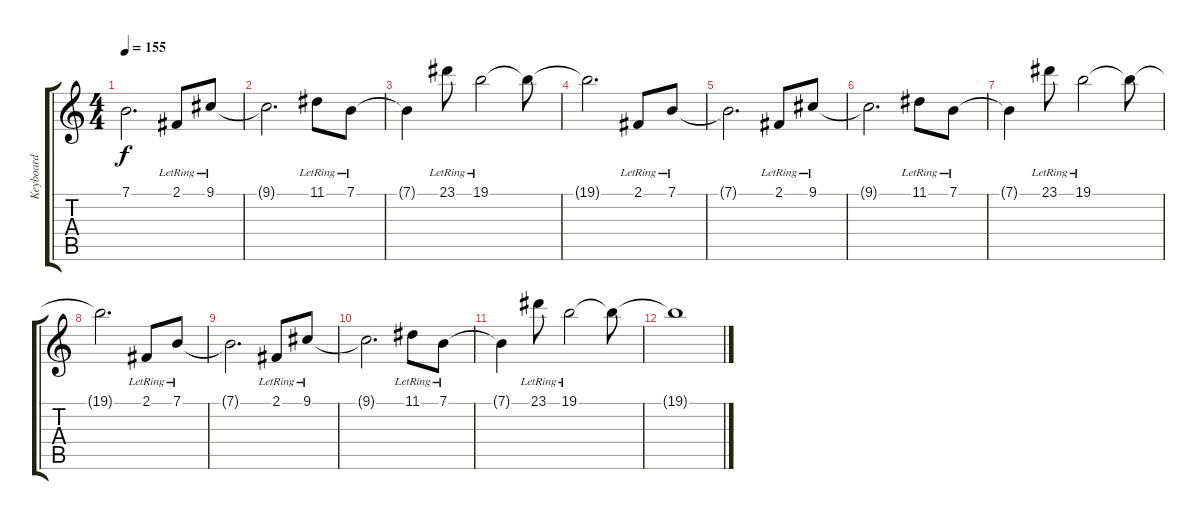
\track ("Keyboard" "Keyboard") {instrument electricpiano1}
\staff {score tabs}
\tuning (E4 B3 G3 D3 A2 E2) {hide}
\ts (4 4)
\tempo 155
\clef g2
\ks c
7.1{t}.2{d dy f} 2.1{lr}.8 9.1{lr}.8 |
9.1{t}.2{d} 11.1{lr}.8 7.1{lr}.8 |
7.1{t}.4 23.1{lr}.8 19.1{lr}.2 19.1{t}.8 |
19.1{t}.2{d} 2.1{lr}.8 7.1{lr}.8 |
7.1{t}.2{d} 2.1{lr}.8 9.1{lr}.8 |
9.1{t}.2{d} 11.1{lr}.8 7.1{lr}.8 |
7.1{t}.4 23.1{lr}.8 19.1{lr}.2 19.1{t}.8 |
19.1{t}.2{d} 2.1{lr}.8 7.1{lr}.8 |
7.1{t}.2{d} 2.1{lr}.8 9.1{lr}.8 |
9.1{t}.2{d} 11.1{lr}.8 7.1{lr}.8 |
7.1{t}.4 23.1{lr}.8 19.1{lr}.2 19.1{t}.8 |
19.1{t}.1
